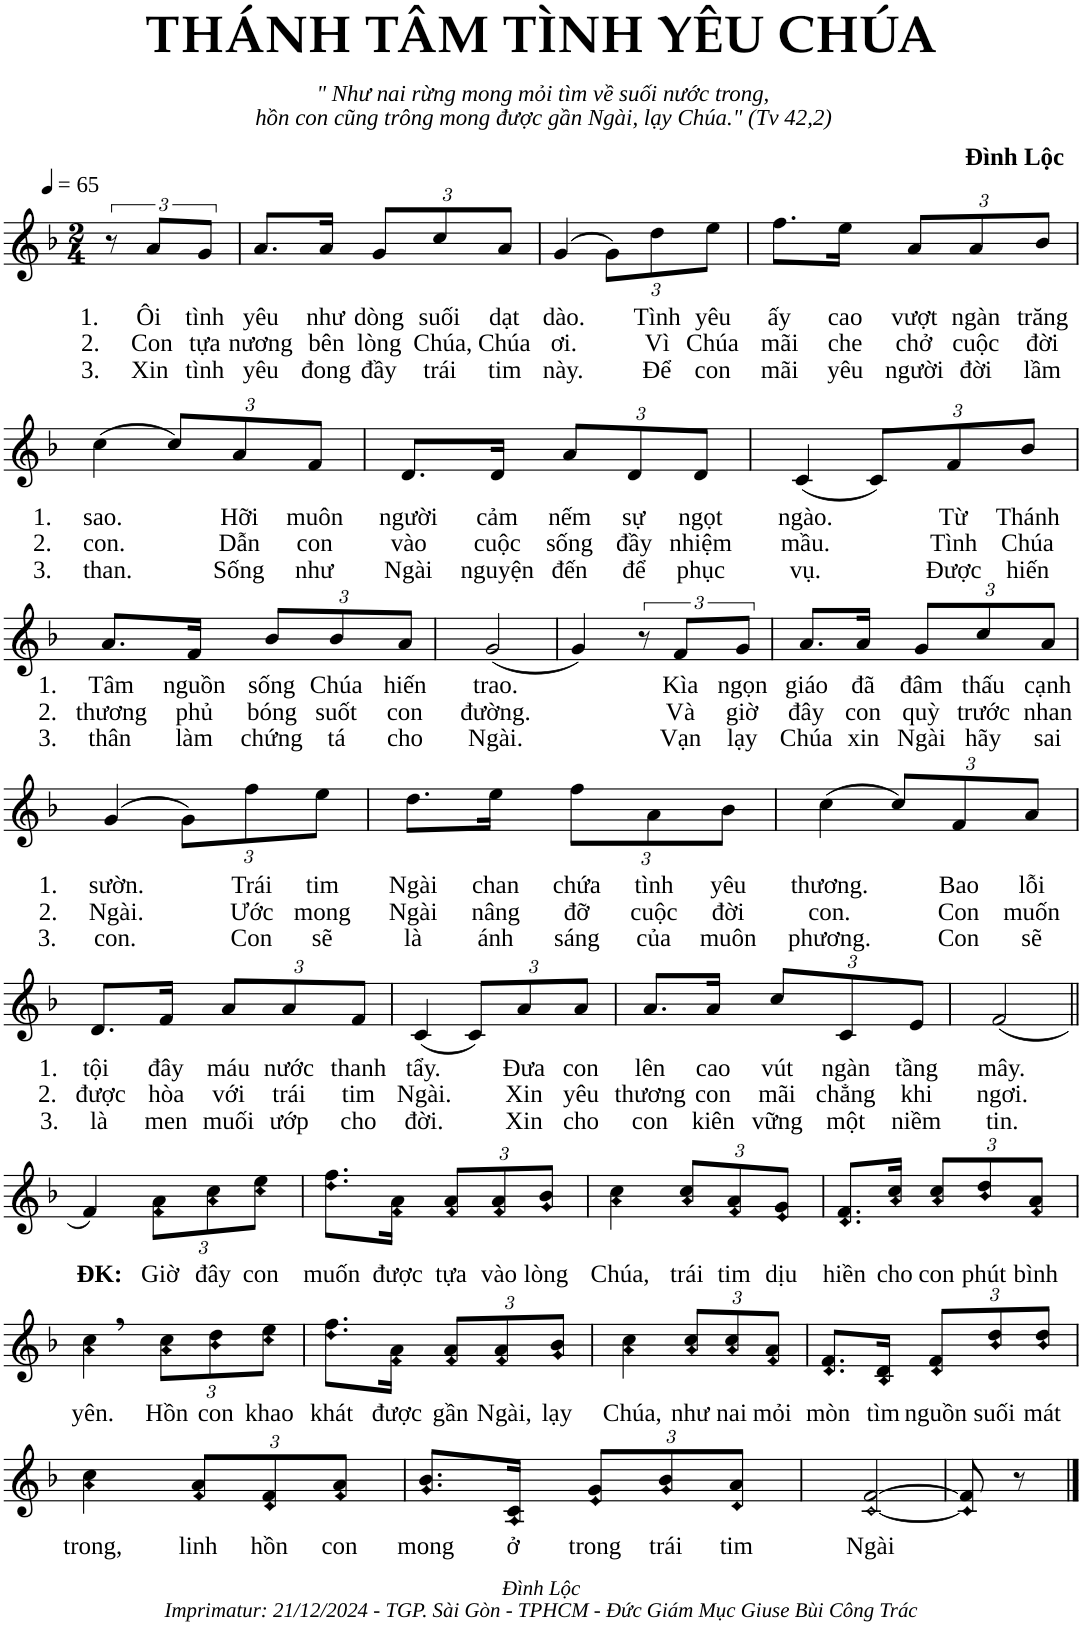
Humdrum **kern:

**kern	**text	**text	**text
*part1	*part1	*part1	*part1
*staff1	*staff1	*staff1	*staff1
*I"Piano	*	*	*
*I'Pno.	*	*	*
*clefG2	*	*	*
*k[b-]	*	*	*
*M2/4	*	*	*
*MM65	*	*	*
=1	=1	=1	=1
12r	.	.	.
!	!LO:LY:b	!LO:LY:b	!LO:LY:b
12a/L	1. Ôi	2. Con	3. Xin
!	!LO:LY:b	!LO:LY:b	!LO:LY:b
12g/J	tình	tựa	tình
=2	=2	=2	=2
!	!LO:LY:b	!LO:LY:b	!LO:LY:b
8.a/L	yêu	nương	yêu
!	!LO:LY:b	!LO:LY:b	!LO:LY:b
16a/Jk	như	bên	đong
*Xbrackettup	*	*	*
!	!LO:LY:b	!LO:LY:b	!LO:LY:b
12g/L	dòng	lòng	đầy
!	!LO:LY:b	!LO:LY:b	!LO:LY:b
12cc/	suối	Chúa,	trái
!	!LO:LY:b	!LO:LY:b	!LO:LY:b
12a/J	dạt	Chúa	tim
=3	=3	=3	=3
!	!LO:LY:b	!LO:LY:b	!LO:LY:b
(4g/	dào.	ơi.	này.
12g\L)	.	.	.
!	!LO:LY:b	!LO:LY:b	!LO:LY:b
12dd\	Tình	Vì	Để
!	!LO:LY:b	!LO:LY:b	!LO:LY:b
12ee\J	yêu	Chúa	con
=4	=4	=4	=4
!	!LO:LY:b	!LO:LY:b	!LO:LY:b
8.ff\L	ấy	mãi	mãi
!	!LO:LY:b	!LO:LY:b	!LO:LY:b
16ee\Jk	cao	che	yêu
!	!LO:LY:b	!LO:LY:b	!LO:LY:b
12a/L	vượt	chở	người
!	!LO:LY:b	!LO:LY:b	!LO:LY:b
12a/	ngàn	cuộc	đời
!	!LO:LY:b	!LO:LY:b	!LO:LY:b
12b-/J	trăng	đời	lầm
!!LO:LB:g=z
=5	=5	=5	=5
!	!LO:LY:b	!LO:LY:b	!LO:LY:b
(4cc\	1. sao.	2. con.	3. than.
12cc/L)	.	.	.
!	!LO:LY:b	!LO:LY:b	!LO:LY:b
12a/	Hỡi	Dẫn	Sống
!	!LO:LY:b	!LO:LY:b	!LO:LY:b
12f/J	muôn	con	như
=6	=6	=6	=6
!	!LO:LY:b	!LO:LY:b	!LO:LY:b
8.d/L	người	vào	Ngài
!	!LO:LY:b	!LO:LY:b	!LO:LY:b
16d/Jk	cảm	cuộc	nguyện
!	!LO:LY:b	!LO:LY:b	!LO:LY:b
12a/L	nếm	sống	đến
!	!LO:LY:b	!LO:LY:b	!LO:LY:b
12d/	sự	đầy	để
!	!LO:LY:b	!LO:LY:b	!LO:LY:b
12d/J	ngọt	nhiệm	phục
=7	=7	=7	=7
!	!LO:LY:b	!LO:LY:b	!LO:LY:b
(4c/	ngào.	mầu.	vụ.
12c/L)	.	.	.
!	!LO:LY:b	!LO:LY:b	!LO:LY:b
12f/	Từ	Tình	Được
!	!LO:LY:b	!LO:LY:b	!LO:LY:b
12b-/J	Thánh	Chúa	hiến
!!LO:LB:g=z
=8	=8	=8	=8
!	!LO:LY:b	!LO:LY:b	!LO:LY:b
8.a/L	1. Tâm	2. thương	3. thân
!	!LO:LY:b	!LO:LY:b	!LO:LY:b
16f/Jk	nguồn	phủ	làm
!	!LO:LY:b	!LO:LY:b	!LO:LY:b
12b-/L	sống	bóng	chứng
!	!LO:LY:b	!LO:LY:b	!LO:LY:b
12b-/	Chúa	suốt	tá
!	!LO:LY:b	!LO:LY:b	!LO:LY:b
12a/J	hiến	con	cho
=9	=9	=9	=9
!	!LO:LY:b	!LO:LY:b	!LO:LY:b
(2g/	trao.	đường.	Ngài.
=10	=10	=10	=10
4g/)	.	.	.
*brackettup	*	*	*
12r	.	.	.
!	!LO:LY:b	!LO:LY:b	!LO:LY:b
12f/L	Kìa	Và	Vạn
!	!LO:LY:b	!LO:LY:b	!LO:LY:b
12g/J	ngọn	giờ	lạy
=11	=11	=11	=11
!	!LO:LY:b	!LO:LY:b	!LO:LY:b
8.a/L	giáo	đây	Chúa
!	!LO:LY:b	!LO:LY:b	!LO:LY:b
16a/Jk	đã	con	xin
*Xbrackettup	*	*	*
!	!LO:LY:b	!LO:LY:b	!LO:LY:b
12g/L	đâm	quỳ	Ngài
!	!LO:LY:b	!LO:LY:b	!LO:LY:b
12cc/	thấu	trước	hãy
!	!LO:LY:b	!LO:LY:b	!LO:LY:b
12a/J	cạnh	nhan	sai
!!LO:LB:g=z
=12	=12	=12	=12
!	!LO:LY:b	!LO:LY:b	!LO:LY:b
(4g/	1. sườn.	2. Ngài.	3. con.
12g\L)	.	.	.
!	!LO:LY:b	!LO:LY:b	!LO:LY:b
12ff\	Trái	Ước	Con
!	!LO:LY:b	!LO:LY:b	!LO:LY:b
12ee\J	tim	mong	sẽ
=13	=13	=13	=13
!	!LO:LY:b	!LO:LY:b	!LO:LY:b
8.dd\L	Ngài	Ngài	là
!	!LO:LY:b	!LO:LY:b	!LO:LY:b
16ee\Jk	chan	nâng	ánh
!	!LO:LY:b	!LO:LY:b	!LO:LY:b
12ff\L	chứa	đỡ	sáng
!	!LO:LY:b	!LO:LY:b	!LO:LY:b
12a\	tình	cuộc	của
!	!LO:LY:b	!LO:LY:b	!LO:LY:b
12b-\J	yêu	đời	muôn
=14	=14	=14	=14
!	!LO:LY:b	!LO:LY:b	!LO:LY:b
(4cc\	thương.	con.	phương.
12cc/L)	.	.	.
!	!LO:LY:b	!LO:LY:b	!LO:LY:b
12f/	Bao	Con	Con
!	!LO:LY:b	!LO:LY:b	!LO:LY:b
12a/J	lỗi	muốn	sẽ
!!LO:LB:g=z
=15	=15	=15	=15
!	!LO:LY:b	!LO:LY:b	!LO:LY:b
8.d/L	1. tội	2. được	3. là
!	!LO:LY:b	!LO:LY:b	!LO:LY:b
16f/Jk	đây	hòa	men
!	!LO:LY:b	!LO:LY:b	!LO:LY:b
12a/L	máu	với	muối
!	!LO:LY:b	!LO:LY:b	!LO:LY:b
12a/	nước	trái	ướp
!	!LO:LY:b	!LO:LY:b	!LO:LY:b
12f/J	thanh	tim	cho
=16	=16	=16	=16
!	!LO:LY:b	!LO:LY:b	!LO:LY:b
(4c/	tẩy.	Ngài.	đời.
12c/L)	.	.	.
!	!LO:LY:b	!LO:LY:b	!LO:LY:b
12a/	Đưa	Xin	Xin
!	!LO:LY:b	!LO:LY:b	!LO:LY:b
12a/J	con	yêu	cho
=17	=17	=17	=17
!	!LO:LY:b	!LO:LY:b	!LO:LY:b
8.a/L	lên	thương	con
!	!LO:LY:b	!LO:LY:b	!LO:LY:b
16a/Jk	cao	con	kiên
!	!LO:LY:b	!LO:LY:b	!LO:LY:b
12cc/L	vút	mãi	vững
!	!LO:LY:b	!LO:LY:b	!LO:LY:b
12c/	ngàn	chẳng	một
!	!LO:LY:b	!LO:LY:b	!LO:LY:b
12e/J	tầng	khi	niềm
=18	=18	=18	=18
!	!LO:LY:b	!LO:LY:b	!LO:LY:b
(2f/	mây.	ngơi.	tin.
!!LO:LB:g=z
=19||	=19||	=19||	=19||
4f/)	.	.	.
!	!LO:LY:b	!	!
12f\ 12a\L	ĐK: Giờ	.	.
!	!LO:LY:b	!	!
12a\ 12cc\	đây	.	.
!	!LO:LY:b	!	!
12cc\ 12ee\J	con	.	.
=20	=20	=20	=20
!	!LO:LY:b	!	!
8.dd\ 8.ff\L	muốn	.	.
!	!LO:LY:b	!	!
16f\ 16a\Jk	được	.	.
!	!LO:LY:b	!	!
12f/ 12a/L	tựa	.	.
!	!LO:LY:b	!	!
12f/ 12a/	vào	.	.
!	!LO:LY:b	!	!
12g/ 12b-/J	lòng	.	.
=21	=21	=21	=21
!	!LO:LY:b	!	!
4a\ 4cc\	Chúa,	.	.
!	!LO:LY:b	!	!
12a/ 12cc/L	trái	.	.
!	!LO:LY:b	!	!
12f/ 12a/	tim	.	.
!	!LO:LY:b	!	!
12e/ 12g/J	dịu	.	.
=22	=22	=22	=22
!	!LO:LY:b	!	!
8.d/ 8.f/L	hiền	.	.
!	!LO:LY:b	!	!
16a/ 16cc/Jk	cho	.	.
!	!LO:LY:b	!	!
12a/ 12cc/L	con	.	.
!	!LO:LY:b	!	!
12b-/ 12dd/	phút	.	.
!	!LO:LY:b	!	!
12f/ 12a/J	bình	.	.
!!LO:LB:g=z
=23	=23	=23	=23
!	!LO:LY:b	!	!
4a\, 4cc\,	yên.	.	.
!	!LO:LY:b	!	!
12a\ 12cc\L	Hồn	.	.
!	!LO:LY:b	!	!
12b-\ 12dd\	con	.	.
!	!LO:LY:b	!	!
12cc\ 12ee\J	khao	.	.
=24	=24	=24	=24
!	!LO:LY:b	!	!
8.dd\ 8.ff\L	khát	.	.
!	!LO:LY:b	!	!
16f\ 16a\Jk	được	.	.
!	!LO:LY:b	!	!
12f/ 12a/L	gần	.	.
!	!LO:LY:b	!	!
12f/ 12a/	Ngài,	.	.
!	!LO:LY:b	!	!
12g/ 12b-/J	lạy	.	.
=25	=25	=25	=25
!	!LO:LY:b	!	!
4a\ 4cc\	Chúa,	.	.
!	!LO:LY:b	!	!
12a/ 12cc/L	như	.	.
!	!LO:LY:b	!	!
12a/ 12cc/	nai	.	.
!	!LO:LY:b	!	!
12f/ 12a/J	mỏi	.	.
=26	=26	=26	=26
!	!LO:LY:b	!	!
8.d/ 8.f/L	mòn	.	.
!	!LO:LY:b	!	!
16B-/ 16d/Jk	tìm	.	.
!	!LO:LY:b	!	!
12d/ 12f/L	nguồn	.	.
!	!LO:LY:b	!	!
12b-/ 12dd/	suối	.	.
!	!LO:LY:b	!	!
12b-/ 12dd/J	mát	.	.
!!LO:LB:g=z
=27	=27	=27	=27
!	!LO:LY:b	!	!
4a\ 4cc\	trong,	.	.
!	!LO:LY:b	!	!
12f/ 12a/L	linh	.	.
!	!LO:LY:b	!	!
12d/ 12f/	hồn	.	.
!	!LO:LY:b	!	!
12f/ 12a/J	con	.	.
=28	=28	=28	=28
!	!LO:LY:b	!	!
8.g/ 8.b-/L	mong	.	.
!	!LO:LY:b	!	!
16A/ 16c/Jk	ở	.	.
!	!LO:LY:b	!	!
12e/ 12g/L	trong	.	.
!	!LO:LY:b	!	!
12g/ 12b-/	trái	.	.
!	!LO:LY:b	!	!
12d/ 12a/J	tim	.	.
=29	=29	=29	=29
!	!LO:LY:b	!	!
[2c/ [2f/	Ngài	.	.
=30	=30	=30	=30
8c/] 8f/]	.	.	.
8r	.	.	.
==	==	==	==
*-	*-	*-	*-
